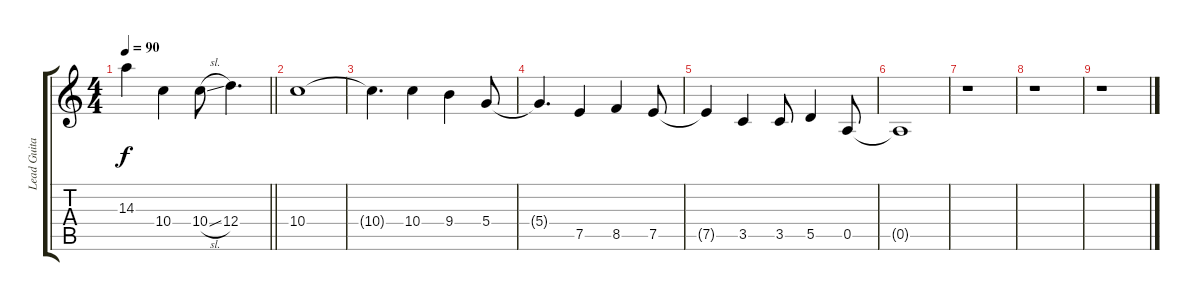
\track ("Lead Guitar" "Lead Guita") {instrument electricguitarjazz}
\staff {score tabs}
\tuning (E4 B3 G3 D3 A2 E2) {hide}
\ts (4 4)
\tempo 90
\clef g2
\barLineRight lightlight
\ks c
14.3{t}.4{dy f} 10.4.4 10.4{sl}.8 12.4.4{d} |
10.4.1 |
10.4{t}.4{d} 10.4.4 9.4.4 5.4.8 |
5.4{t}.4{d} 7.5.4 8.5.4 7.5.8 |
7.5{t}.4 3.5.4 3.5.8 5.5.4 0.5.8 |
0.5{t}.1 |
r.1 |
r.1 |
r.1
